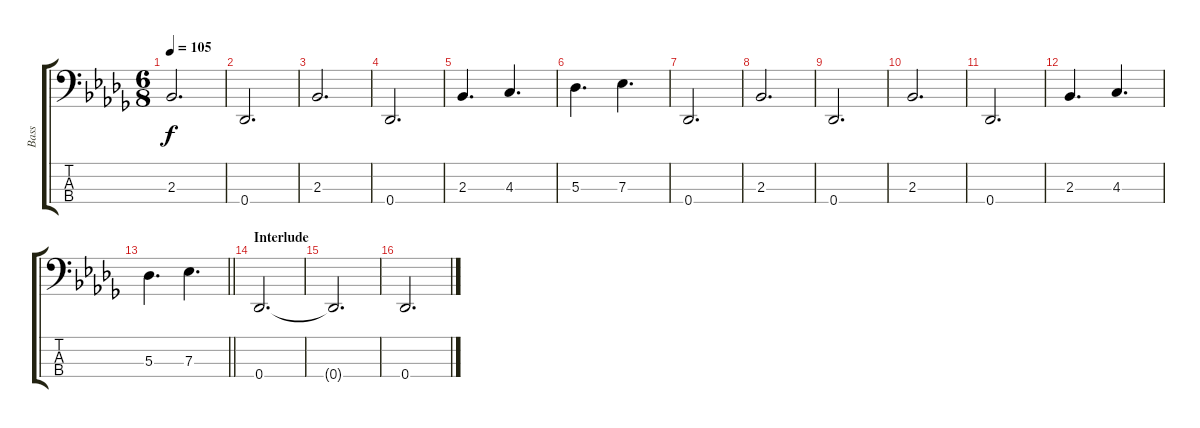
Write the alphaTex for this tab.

\track ("Bass" "Bass") {instrument electricbassfinger}
\staff {score tabs}
\tuning (Gb2 Db2 Ab1 Db1) {hide}
\ts (6 8)
\tempo 105
\clef f4
\ks db
2.3.2{d dy f} |
0.4.2{d} |
2.3.2{d} |
0.4.2{d} |
2.3.4{d} 4.3.4{d} |
5.3.4{d} 7.3.4{d} |
0.4.2{d} |
2.3.2{d} |
0.4.2{d} |
2.3.2{d} |
0.4.2{d} |
2.3.4{d} 4.3.4{d} |
\barLineRight lightlight
5.3.4{d} 7.3.4{d} |
\section ("" "Interlude")
0.4.2{d} |
0.4{t}.2{d} |
0.4.2{d}
